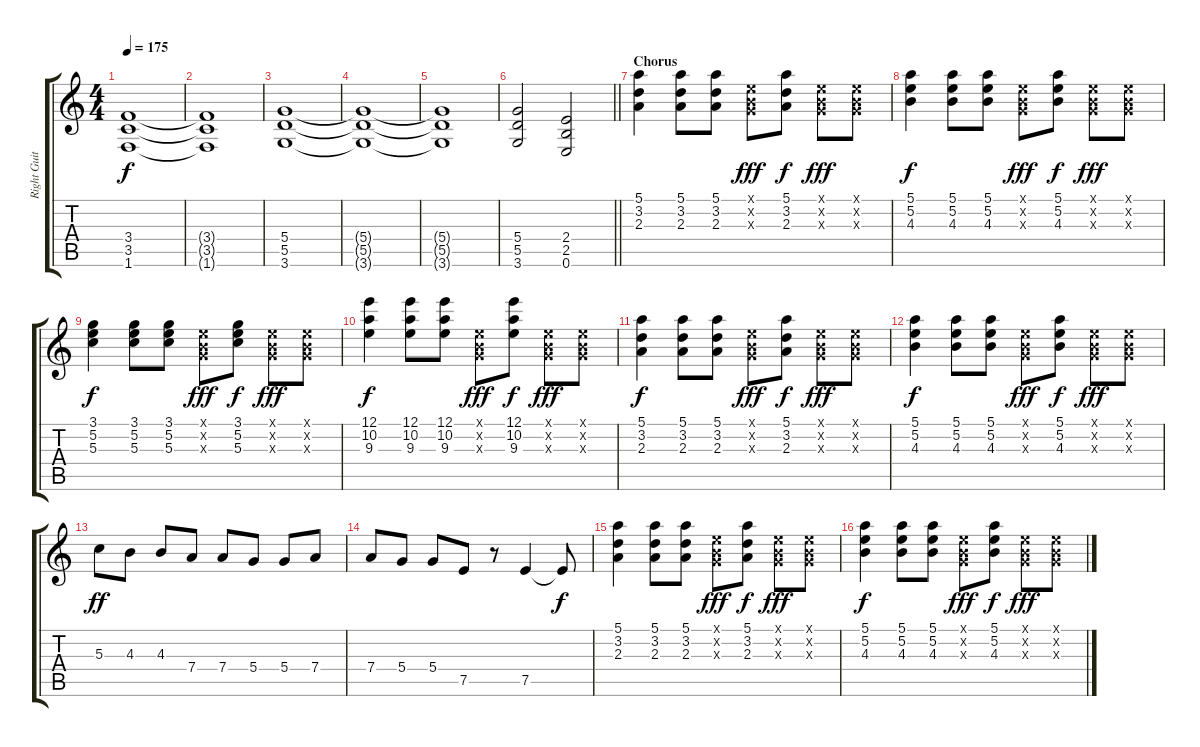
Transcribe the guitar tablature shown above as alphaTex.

\track ("Right Guitar" "Right Guit") {instrument distortionguitar}
\staff {score tabs}
\tuning (E4 B3 G3 D3 A2 E2) {hide}
\ts (4 4)
\tempo 175
\clef g2
\ks c
(3.4{t} 3.5{t} 1.6{t}).1{dy f} |
(3.4{t} 3.5{t} 1.6{t}).1 |
(5.4 5.5 3.6).1 |
(5.4{t} 5.5{t} 3.6{t}).1 |
(5.4{t} 5.5{t} 3.6{t}).1 |
\barLineRight lightlight
(5.4 5.5 3.6).2 (2.4 2.5 0.6).2 |
\section ("" "Chorus")
(5.1 3.2 2.3).4{volume 10} (5.1 3.2 2.3).8 (5.1 3.2 2.3).8 (0.1{x} 0.2{x} 0.3{x}).8{dy fff} (5.1 3.2 2.3).8{dy f} (0.1{x} 0.2{x} 0.3{x}).8{dy fff} (0.1{x} 0.2{x} 0.3{x}).8 |
(5.1 5.2 4.3).4{dy f} (5.1 5.2 4.3).8 (5.1 5.2 4.3).8 (0.1{x} 0.2{x} 0.3{x}).8{dy fff} (5.1 5.2 4.3).8{dy f} (0.1{x} 0.2{x} 0.3{x}).8{dy fff} (0.1{x} 0.2{x} 0.3{x}).8 |
(3.1 5.2 5.3).4{dy f} (3.1 5.2 5.3).8 (3.1 5.2 5.3).8 (0.1{x} 0.2{x} 0.3{x}).8{dy fff} (3.1 5.2 5.3).8{dy f} (0.1{x} 0.2{x} 0.3{x}).8{dy fff} (0.1{x} 0.2{x} 0.3{x}).8 |
(12.1 10.2 9.3).4{dy f} (12.1 10.2 9.3).8 (12.1 10.2 9.3).8 (0.1{x} 0.2{x} 0.3{x}).8{dy fff} (12.1 10.2 9.3).8{dy f} (0.1{x} 0.2{x} 0.3{x}).8{dy fff} (0.1{x} 0.2{x} 0.3{x}).8 |
(5.1 3.2 2.3).4{dy f} (5.1 3.2 2.3).8 (5.1 3.2 2.3).8 (0.1{x} 0.2{x} 0.3{x}).8{dy fff} (5.1 3.2 2.3).8{dy f} (0.1{x} 0.2{x} 0.3{x}).8{dy fff} (0.1{x} 0.2{x} 0.3{x}).8 |
(5.1 5.2 4.3).4{dy f} (5.1 5.2 4.3).8 (5.1 5.2 4.3).8 (0.1{x} 0.2{x} 0.3{x}).8{dy fff} (5.1 5.2 4.3).8{dy f} (0.1{x} 0.2{x} 0.3{x}).8{dy fff} (0.1{x} 0.2{x} 0.3{x}).8 |
5.3.8{dy ff volume 11} 4.3.8 4.3.8 7.4.8 7.4.8 5.4.8 5.4.8 7.4.8 |
7.4.8 5.4.8 5.4.8 7.5.8 r.8 7.5.4 7.5{t}.8{dy f} |
(5.1 3.2 2.3).4{volume 10} (5.1 3.2 2.3).8 (5.1 3.2 2.3).8 (0.1{x} 0.2{x} 0.3{x}).8{dy fff} (5.1 3.2 2.3).8{dy f} (0.1{x} 0.2{x} 0.3{x}).8{dy fff} (0.1{x} 0.2{x} 0.3{x}).8 |
(5.1 5.2 4.3).4{dy f} (5.1 5.2 4.3).8 (5.1 5.2 4.3).8 (0.1{x} 0.2{x} 0.3{x}).8{dy fff} (5.1 5.2 4.3).8{dy f} (0.1{x} 0.2{x} 0.3{x}).8{dy fff} (0.1{x} 0.2{x} 0.3{x}).8
